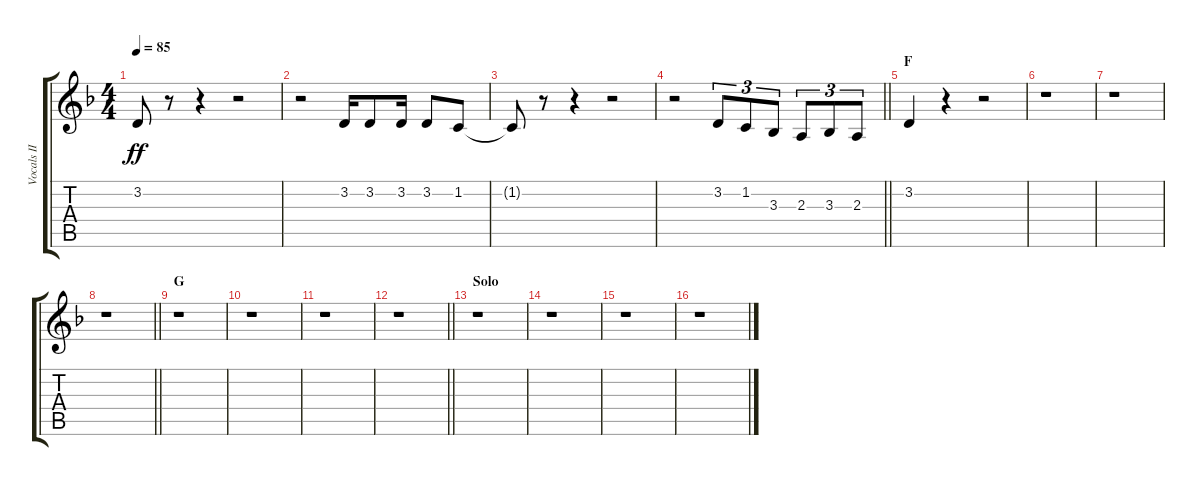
\track ("Vocals II" "Vocals II") {instrument voiceoohs}
\staff {score tabs}
\tuning (E4 B3 G3 D3 A2 E2) {hide}
\ts (4 4)
\tempo 85
\clef g2
\ks f
3.2{t}.8{dy ff} r.8 r.4 r.2 |
r.2 3.2.16 3.2.8 3.2.16 3.2.8 1.2.8 |
1.2{t}.8 r.8 r.4 r.2 |
\barLineRight lightlight
r.2 3.2.8{tu (3 2)} 1.2.8{tu (3 2)} 3.3.8{tu (3 2)} 2.3.8{tu (3 2)} 3.3.8{tu (3 2)} 2.3.8{tu (3 2)} |
\section ("" "F")
3.2.4 r.4 r.2 |
r.1 |
r.1 |
\barLineRight lightlight
r.1 |
\section ("" "G")
r.1 |
r.1 |
r.1 |
\barLineRight lightlight
r.1 |
\section ("" "Solo")
r.1 |
r.1 |
r.1 |
r.1
